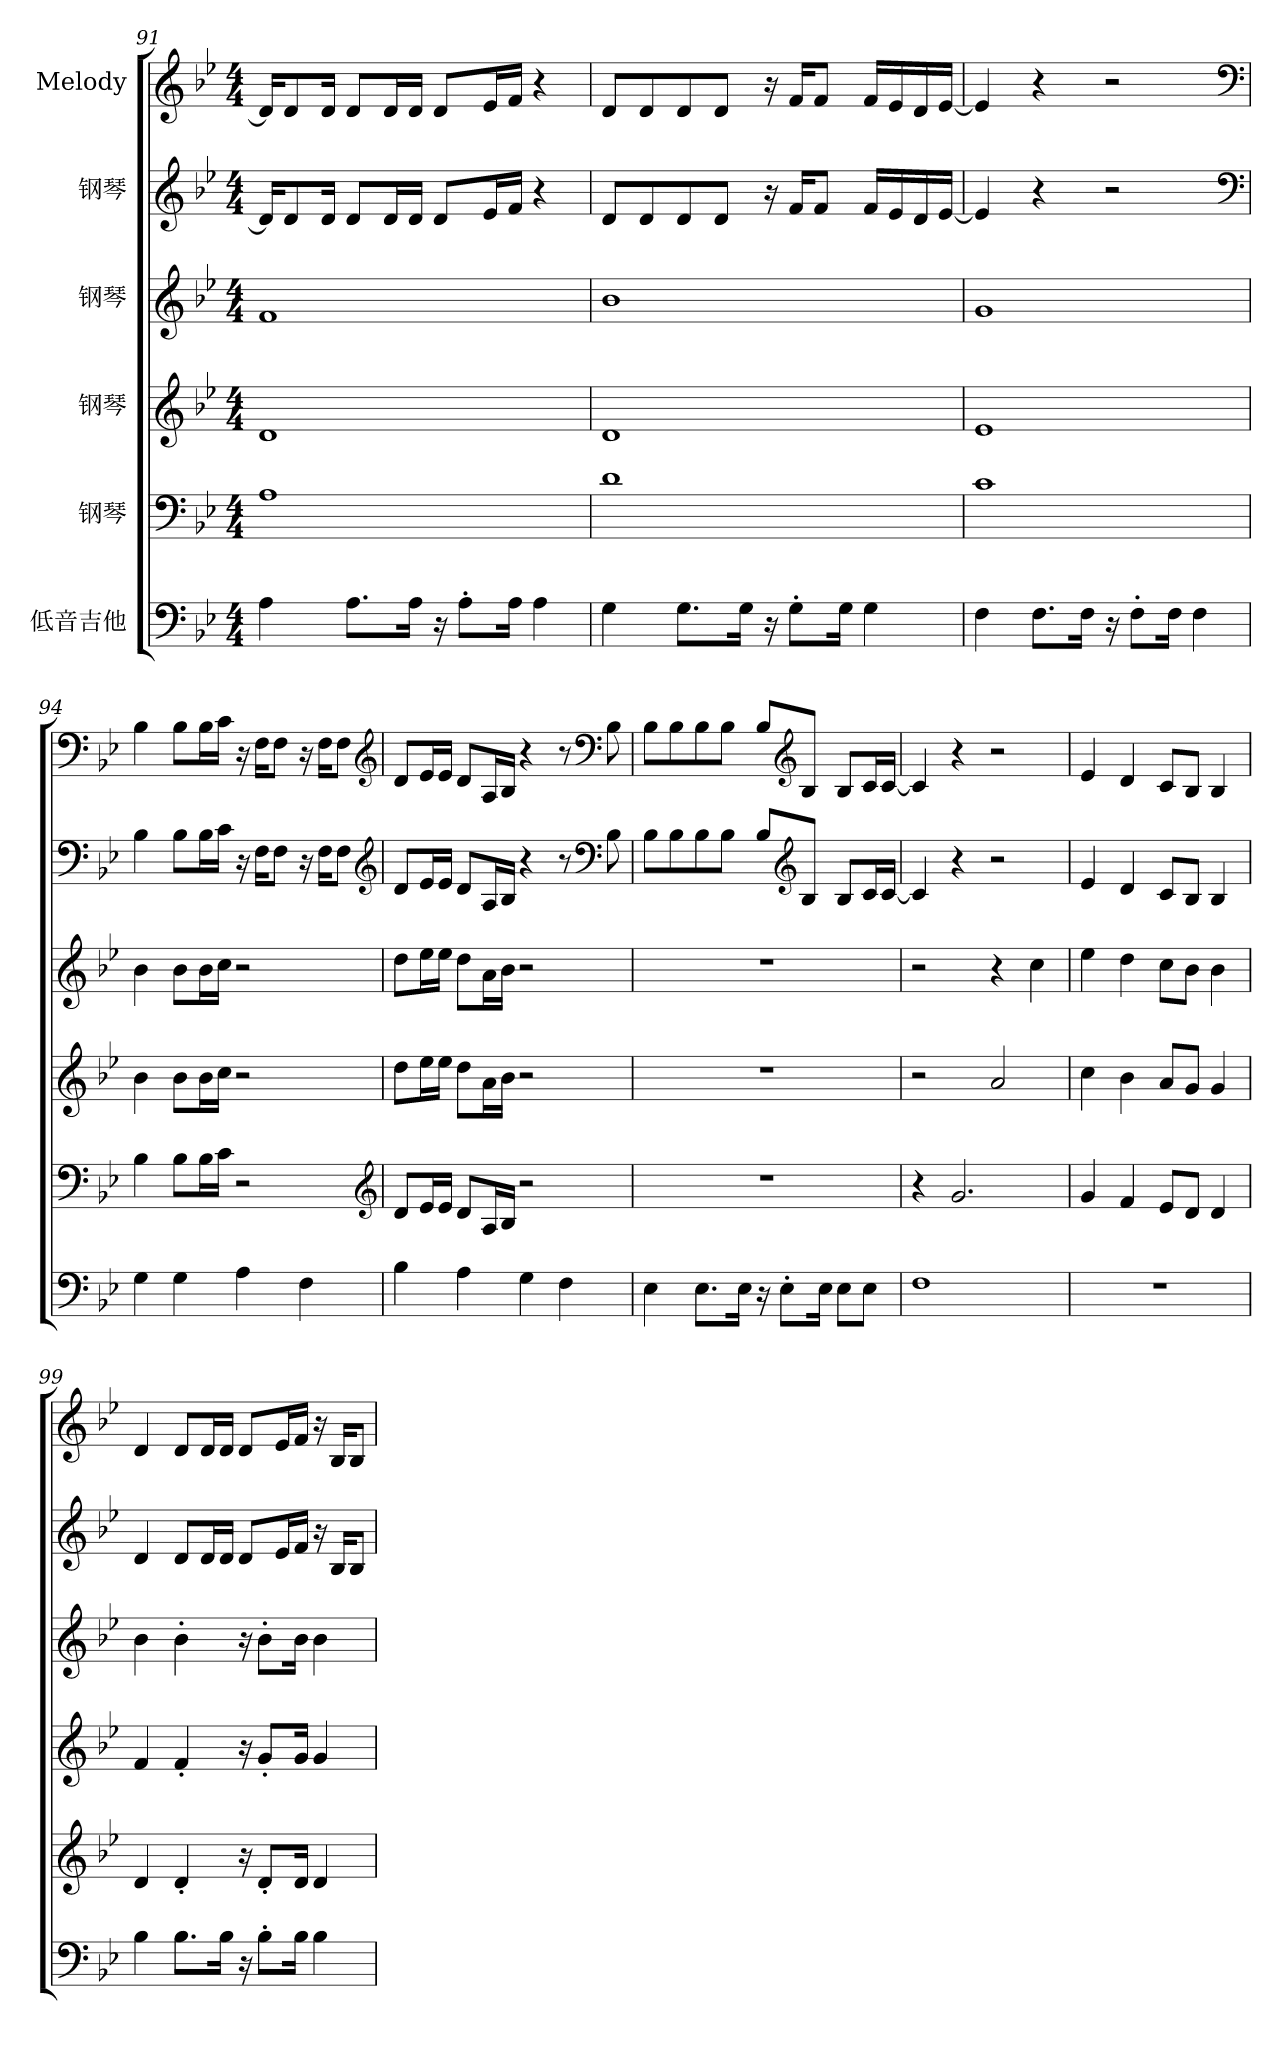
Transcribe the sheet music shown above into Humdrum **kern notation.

**kern	**kern	**kern	**kern	**kern	**kern
*part6	*part5	*part4	*part3	*part2	*part1
*staff6	*staff5	*staff4	*staff3	*staff2	*staff1
*I"低音吉他	*I"钢琴	*I"钢琴	*I"钢琴	*I"钢琴	*I"Melody
*clefF4	*clefF4	*clefG2	*clefG2	*clefG2	*clefG2
*k[b-e-]	*k[b-e-]	*k[b-e-]	*k[b-e-]	*k[b-e-]	*k[b-e-]
*M4/4	*M4/4	*M4/4	*M4/4	*M4/4	*M4/4
=91	=91	=91	=91	=91	=91
4A	1A	1d	1f	16dKL]	16dKL]
.	.	.	.	8d	8d
.	.	.	.	16dJk	16dJk
8.AL	.	.	.	8dL	8dL
.	.	.	.	16dL	16dL
16AJk	.	.	.	16dJJ	16dJJ
16r	.	.	.	8dL	8dL
8A'L	.	.	.	.	.
.	.	.	.	16e-L	16e-L
16AJk	.	.	.	16fJJ	16fJJ
4A	.	.	.	4r	4r
=92	=92	=92	=92	=92	=92
4G	1d	1d	1b-	8dL	8dL
.	.	.	.	8d	8d
8.GL	.	.	.	8d	8d
.	.	.	.	8dJ	8dJ
16GJk	.	.	.	.	.
16r	.	.	.	16r	16r
8G'L	.	.	.	16fKL	16fKL
.	.	.	.	8fJ	8fJ
16GJk	.	.	.	.	.
4G	.	.	.	16fLL	16fLL
.	.	.	.	16e-	16e-
.	.	.	.	16d	16d
.	.	.	.	[16e-JJ	[16e-JJ
=93	=93	=93	=93	=93	=93
4F	1c	1e-	1g	4e-]	4e-]
8.FL	.	.	.	4r	4r
16FJk	.	.	.	.	.
16r	.	.	.	2r	2r
8F'L	.	.	.	.	.
16FJk	.	.	.	.	.
4F	.	.	.	.	.
*	*	*	*	*clefF4	*clefF4
=94	=94	=94	=94	=94	=94
4G	4B-	4b-	4b-	4B-	4B-
4G	8B-L	8b-L	8b-L	8B-L	8B-L
.	16B-L	16b-L	16b-L	16B-L	16B-L
.	16cJJ	16ccJJ	16ccJJ	16cJJ	16cJJ
4A	2r	2r	2r	16r	16r
.	.	.	.	16FKL	16FKL
.	.	.	.	8FJ	8FJ
4F	.	.	.	16r	16r
.	.	.	.	16FKL	16FKL
.	.	.	.	8FJ	8FJ
*	*clefG2	*	*	*clefG2	*clefG2
=95	=95	=95	=95	=95	=95
4B-	8dL	8ddL	8ddL	8dL	8dL
.	16e-L	16ee-L	16ee-L	16e-L	16e-L
.	16e-JJ	16ee-JJ	16ee-JJ	16e-JJ	16e-JJ
4A	8dL	8ddL	8ddL	8dL	8dL
.	16AL	16aL	16aL	16AL	16AL
.	16B-JJ	16b-JJ	16b-JJ	16B-JJ	16B-JJ
4G	2r	2r	2r	4r	4r
4F	.	.	.	8r	8r
*	*	*	*	*clefF4	*clefF4
.	.	.	.	8B-	8B-
=96	=96	=96	=96	=96	=96
4E-	1r	1r	1r	8B-L	8B-L
.	.	.	.	8B-	8B-
8.E-L	.	.	.	8B-	8B-
.	.	.	.	8B-J	8B-J
16E-Jk	.	.	.	.	.
16r	.	.	.	8B-L	8B-L
8E-'L	.	.	.	.	.
*	*	*	*	*clefG2	*clefG2
.	.	.	.	8B-J	8B-J
16E-Jk	.	.	.	.	.
8E-L	.	.	.	8B-L	8B-L
8E-J	.	.	.	16cL	16cL
.	.	.	.	[16cJJ	[16cJJ
=97	=97	=97	=97	=97	=97
1F	4r	2r	2r	4c]	4c]
.	2.g	.	.	4r	4r
.	.	2a	4r	2r	2r
.	.	.	4cc	.	.
=98	=98	=98	=98	=98	=98
1r	4g	4cc	4ee-	4e-	4e-
.	4f	4b-	4dd	4d	4d
.	8e-L	8aL	8ccL	8cL	8cL
.	8dJ	8gJ	8b-J	8B-J	8B-J
.	4d	4g	4b-	4B-	4B-
=99	=99	=99	=99	=99	=99
4B-	4d	4f	4b-	4d	4d
8.B-L	4d'	4f'	4b-'	8dL	8dL
.	.	.	.	16dL	16dL
16B-Jk	.	.	.	16dJJ	16dJJ
16r	16r	16r	16r	8dL	8dL
8B-'L	8d'L	8g'L	8b-'L	.	.
.	.	.	.	16e-L	16e-L
16B-Jk	16dJk	16gJk	16b-Jk	16fJJ	16fJJ
4B-	4d	4g	4b-	16r	16r
.	.	.	.	16B-KL	16B-KL
.	.	.	.	8B-J	8B-J
=	=	=	=	=	=
*-	*-	*-	*-	*-	*-
